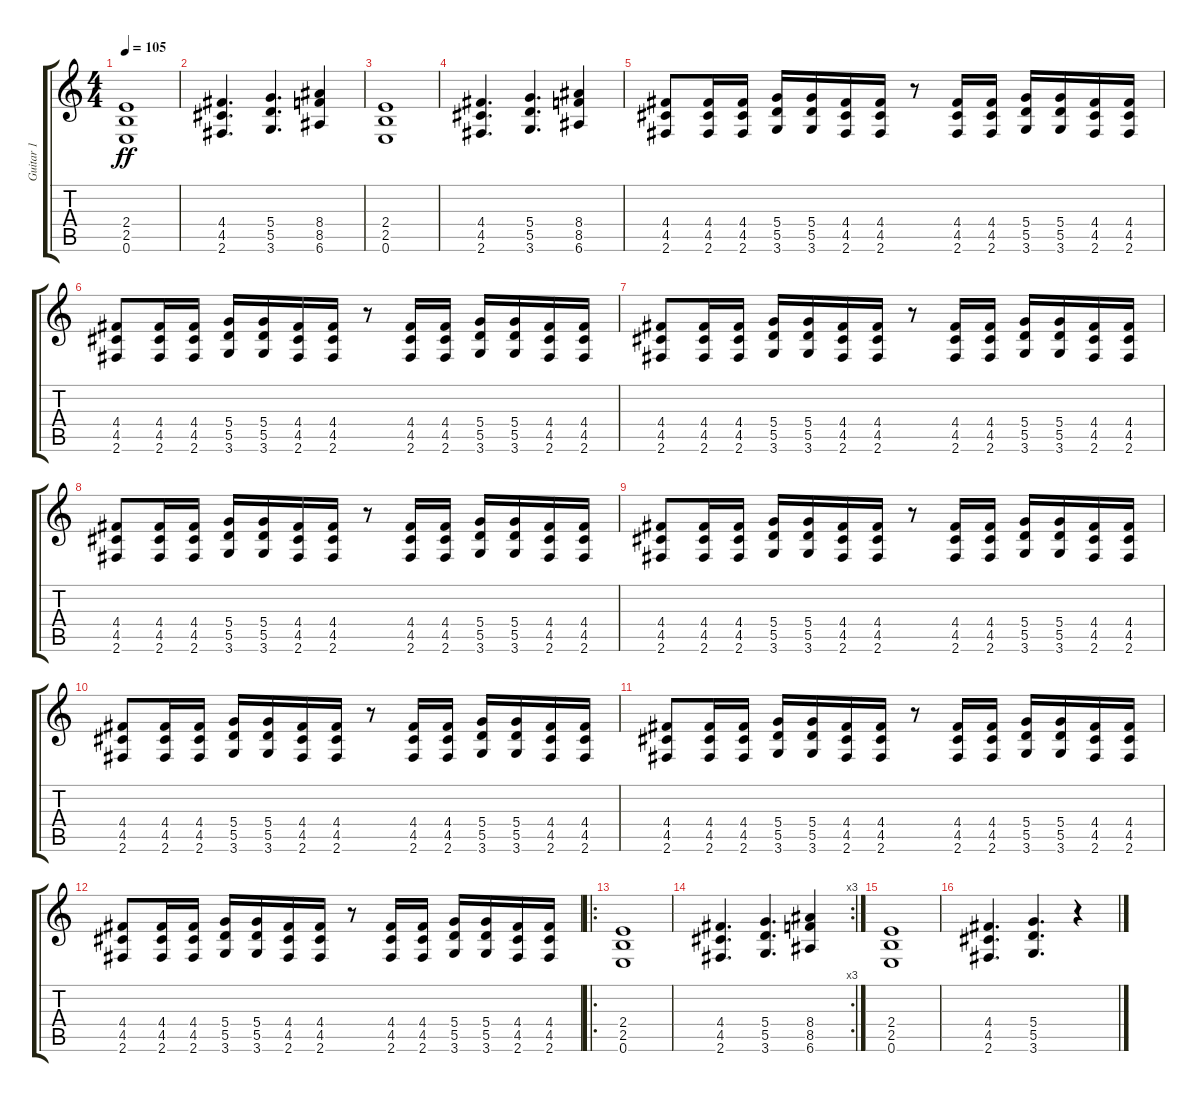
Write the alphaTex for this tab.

\track ("Guitar 1" "Guitar 1") {instrument overdrivenguitar}
\staff {score tabs}
\tuning (E4 B3 G3 D3 A2 E2) {hide}
\ts (4 4)
\tempo 105
\clef g2
\ks c
(2.4 2.5 0.6).1{dy ff} |
(4.4 4.5 2.6).4{d} (5.4 5.5 3.6).4{d} (8.4 8.5 6.6).4 |
(2.4 2.5 0.6).1 |
(4.4 4.5 2.6).4{d} (5.4 5.5 3.6).4{d} (8.4 8.5 6.6).4 |
(4.4 4.5 2.6).8{volume 13} (4.4 4.5 2.6).16 (4.4 4.5 2.6).16 (5.4 5.5 3.6).16 (5.4 5.5 3.6).16 (4.4 4.5 2.6).16 (4.4 4.5 2.6).16 r.8 (4.4 4.5 2.6).16 (4.4 4.5 2.6).16 (5.4 5.5 3.6).16 (5.4 5.5 3.6).16 (4.4 4.5 2.6).16 (4.4 4.5 2.6).16 |
(4.4 4.5 2.6).8 (4.4 4.5 2.6).16 (4.4 4.5 2.6).16 (5.4 5.5 3.6).16 (5.4 5.5 3.6).16 (4.4 4.5 2.6).16 (4.4 4.5 2.6).16 r.8 (4.4 4.5 2.6).16 (4.4 4.5 2.6).16 (5.4 5.5 3.6).16 (5.4 5.5 3.6).16 (4.4 4.5 2.6).16 (4.4 4.5 2.6).16 |
(4.4 4.5 2.6).8 (4.4 4.5 2.6).16 (4.4 4.5 2.6).16 (5.4 5.5 3.6).16 (5.4 5.5 3.6).16 (4.4 4.5 2.6).16 (4.4 4.5 2.6).16 r.8 (4.4 4.5 2.6).16 (4.4 4.5 2.6).16 (5.4 5.5 3.6).16 (5.4 5.5 3.6).16 (4.4 4.5 2.6).16 (4.4 4.5 2.6).16 |
(4.4 4.5 2.6).8 (4.4 4.5 2.6).16 (4.4 4.5 2.6).16 (5.4 5.5 3.6).16 (5.4 5.5 3.6).16 (4.4 4.5 2.6).16 (4.4 4.5 2.6).16 r.8 (4.4 4.5 2.6).16 (4.4 4.5 2.6).16 (5.4 5.5 3.6).16 (5.4 5.5 3.6).16 (4.4 4.5 2.6).16 (4.4 4.5 2.6).16 |
(4.4 4.5 2.6).8 (4.4 4.5 2.6).16 (4.4 4.5 2.6).16 (5.4 5.5 3.6).16 (5.4 5.5 3.6).16 (4.4 4.5 2.6).16 (4.4 4.5 2.6).16 r.8 (4.4 4.5 2.6).16 (4.4 4.5 2.6).16 (5.4 5.5 3.6).16 (5.4 5.5 3.6).16 (4.4 4.5 2.6).16 (4.4 4.5 2.6).16 |
(4.4 4.5 2.6).8 (4.4 4.5 2.6).16 (4.4 4.5 2.6).16 (5.4 5.5 3.6).16 (5.4 5.5 3.6).16 (4.4 4.5 2.6).16 (4.4 4.5 2.6).16 r.8 (4.4 4.5 2.6).16 (4.4 4.5 2.6).16 (5.4 5.5 3.6).16 (5.4 5.5 3.6).16 (4.4 4.5 2.6).16 (4.4 4.5 2.6).16 |
(4.4 4.5 2.6).8 (4.4 4.5 2.6).16 (4.4 4.5 2.6).16 (5.4 5.5 3.6).16 (5.4 5.5 3.6).16 (4.4 4.5 2.6).16 (4.4 4.5 2.6).16 r.8 (4.4 4.5 2.6).16 (4.4 4.5 2.6).16 (5.4 5.5 3.6).16 (5.4 5.5 3.6).16 (4.4 4.5 2.6).16 (4.4 4.5 2.6).16 |
(4.4 4.5 2.6).8 (4.4 4.5 2.6).16 (4.4 4.5 2.6).16 (5.4 5.5 3.6).16 (5.4 5.5 3.6).16 (4.4 4.5 2.6).16 (4.4 4.5 2.6).16 r.8 (4.4 4.5 2.6).16 (4.4 4.5 2.6).16 (5.4 5.5 3.6).16 (5.4 5.5 3.6).16 (4.4 4.5 2.6).16 (4.4 4.5 2.6).16 |
\ro
(2.4 2.5 0.6).1{volume 13} |
\rc 3
(4.4 4.5 2.6).4{d} (5.4 5.5 3.6).4{d} (8.4 8.5 6.6).4 |
(2.4 2.5 0.6).1{volume 13} |
(4.4 4.5 2.6).4{d} (5.4 5.5 3.6).4{d} r.4
